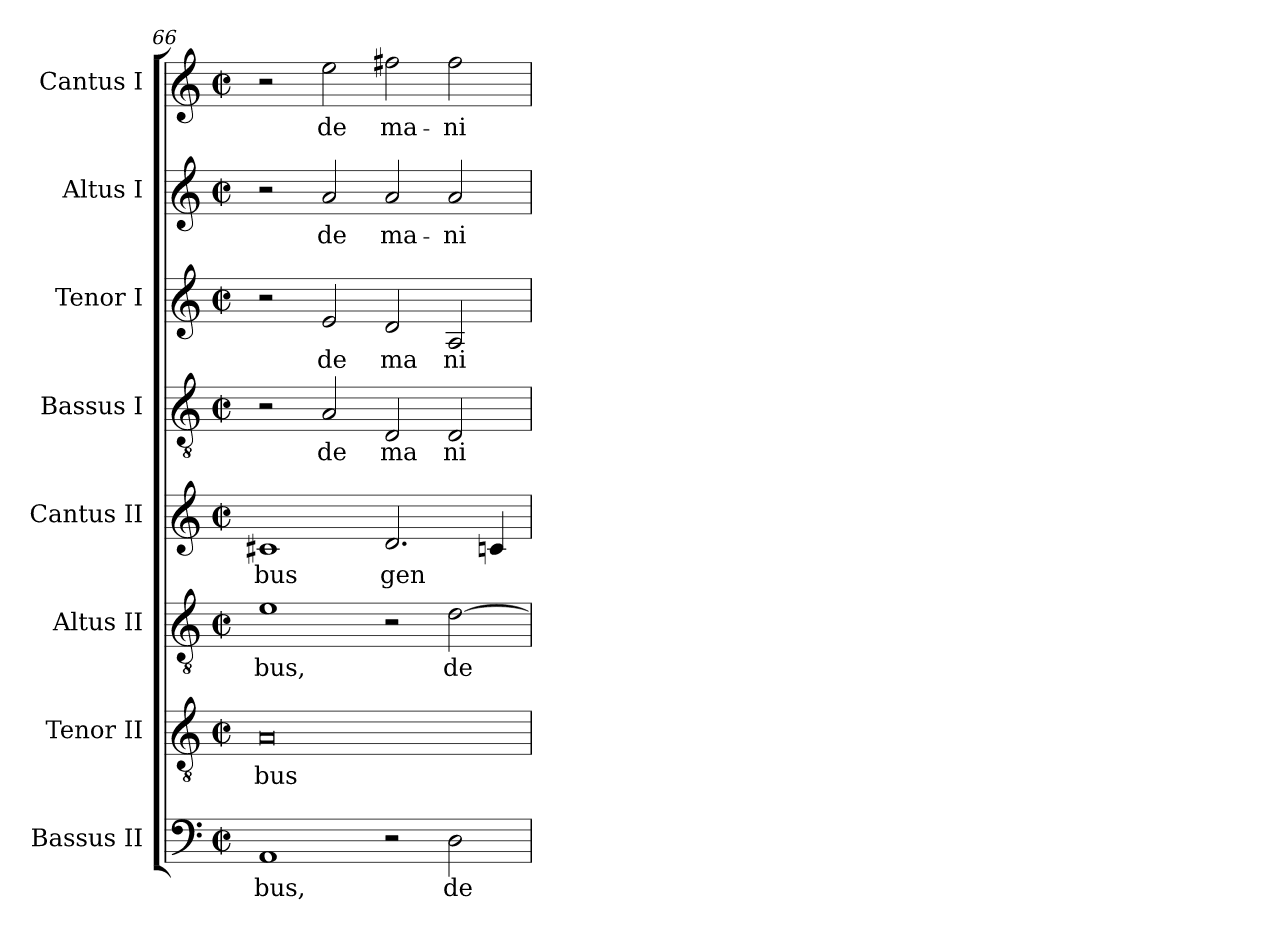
**kern	**text	**kern	**text	**kern	**text	**kern	**text	**kern	**text	**kern	**text	**kern	**text	**kern	**text
*part8	*part8	*part7	*part7	*part6	*part6	*part5	*part5	*part4	*part4	*part3	*part3	*part2	*part2	*part1	*part1
*staff8	*staff8	*staff7	*staff7	*staff6	*staff6	*staff5	*staff5	*staff4	*staff4	*staff3	*staff3	*staff2	*staff2	*staff1	*staff1
*I"Bassus II	*	*I"Tenor II	*	*I"Altus II	*	*I"Cantus II	*	*I"Bassus I	*	*I"Tenor I	*	*I"Altus I	*	*I"Cantus I	*
*clefF4	*	*clefGv2	*	*clefGv2	*	*clefG2	*	*clefGv2	*	*clefG2	*	*clefG2	*	*clefG2	*
*k[]	*	*k[]	*	*k[]	*	*k[]	*	*k[]	*	*k[]	*	*k[]	*	*k[]	*
*C:	*	*C:	*	*C:	*	*C:	*	*C:	*	*C:	*	*C:	*	*C:	*
*M2/2	*	*M2/2	*	*M2/2	*	*M2/2	*	*M2/2	*	*M2/2	*	*M2/2	*	*M2/2	*
*met(c|)	*	*met(c|)	*	*met(c|)	*	*met(c|)	*	*met(c|)	*	*met(c|)	*	*met(c|)	*	*met(c|)	*
=66	=66	=66	=66	=66	=66	=66	=66	=66	=66	=66	=66	=66	=66	=66	=66
!	!LO:LY:b:cj	!	!LO:LY:b:cj	!	!LO:LY:b:cj	!	!LO:LY:b:cj	!	!	!	!	!	!	!	!
1AA	bus,	0A	bus	1e	bus,	1c#X	bus	2r	.	2r	.	2r	.	2r	.
!	!	!	!	!	!	!	!	!	!LO:LY:b:cj	!	!LO:LY:b:cj	!	!LO:LY:b:cj	!	!LO:LY:b:cj
.	.	.	.	.	.	.	.	2A/	de	2e/	de	2a/	de	2ee\	de
!	!	!	!	!	!	!	!LO:LY:b:cj	!	!LO:LY:b:cj	!	!LO:LY:b:cj	!	!LO:LY:b:cj	!	!LO:LY:b:cj
2r	.	.	.	2r	.	2.d/	gen	2D/	ma	2d/	ma	2a/	ma-	2ff#X\	ma-
!	!LO:LY:b:cj	!	!	!	!LO:LY:b:cj	!	!	!	!LO:LY:b:cj	!	!LO:LY:b:cj	!	!LO:LY:b:cj	!	!LO:LY:b:cj
2D\	de	.	.	[>2d\	de	.	.	2D/	ni	2A/	ni	2a/	-ni-	2ff#\	-ni-
!	!	!	!	!	!	!	!LO:LY:b:cj	!	!	!	!	!	!	!	!
.	.	.	.	.	.	4cn/	.	.	.	.	.	.	.	.	.
=	=	=	=	=	=	=	=	=	=	=	=	=	=	=	=
*-	*-	*-	*-	*-	*-	*-	*-	*-	*-	*-	*-	*-	*-	*-	*-
